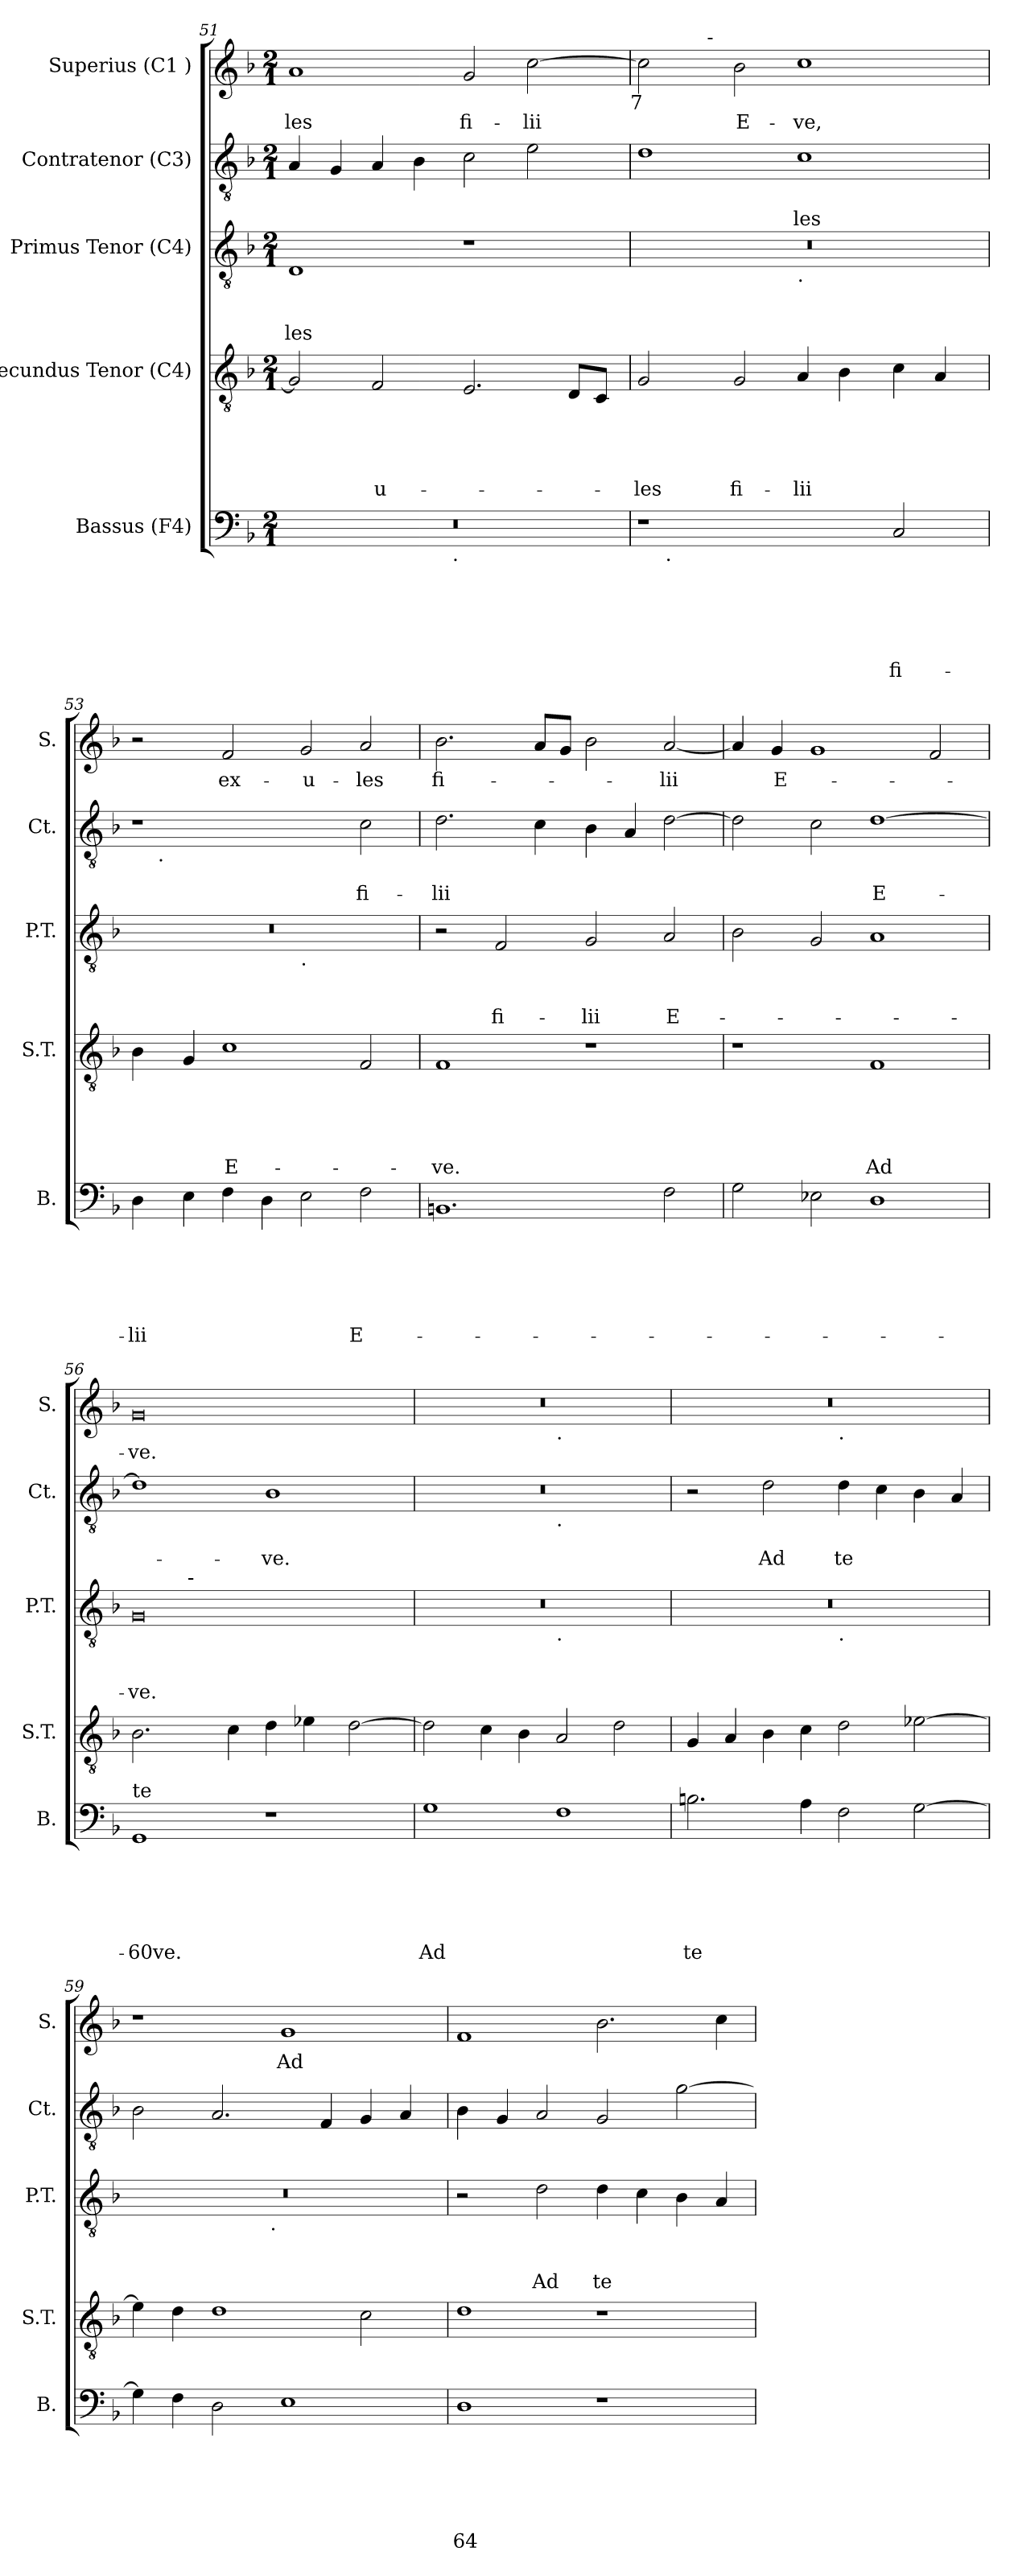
**kern	**text	**text	**text	**text	**text	**text	**kern	**text	**text	**text	**text	**text	**kern	**text	**text	**text	**kern	**text	**text	**kern	**text
*part5	*part5	*part5	*part5	*part5	*part5	*part5	*part4	*part4	*part4	*part4	*part4	*part4	*part3	*part3	*part3	*part3	*part2	*part2	*part2	*part1	*part1
*staff5	*staff5	*staff5	*staff5	*staff5	*staff5	*staff5	*staff4	*staff4	*staff4	*staff4	*staff4	*staff4	*staff3	*staff3	*staff3	*staff3	*staff2	*staff2	*staff2	*staff1	*staff1
*I"Bassus (F4)	*	*	*	*	*	*	*I"Secundus Tenor (C4)	*	*	*	*	*	*I"Primus Tenor (C4)	*	*	*	*I"Contratenor (C3)	*	*	*I"Superius (C1 )	*
*I'B.	*	*	*	*	*	*	*I'S.T.	*	*	*	*	*	*I'P.T.	*	*	*	*I'Ct.	*	*	*I'S.	*
*clefF4	*	*	*	*	*	*	*clefGv2	*	*	*	*	*	*clefGv2	*	*	*	*clefGv2	*	*	*clefG2	*
*k[b-]	*	*	*	*	*	*	*k[b-]	*	*	*	*	*	*k[b-]	*	*	*	*k[b-]	*	*	*k[b-]	*
*F:	*	*	*	*	*	*	*F:	*	*	*	*	*	*F:	*	*	*	*F:	*	*	*F:	*
*M2/1	*	*	*	*	*	*	*M2/1	*	*	*	*	*	*M2/1	*	*	*	*M2/1	*	*	*M2/1	*
=51	=51	=51	=51	=51	=51	=51	=51	=51	=51	=51	=51	=51	=51	=51	=51	=51	=51	=51	=51	=51	=51
!	!	!	!	!	!	!	!	!	!	!	!	!	!	!	!	!LO:LY:b	!	!	!	!	!LO:LY:b
*^	*	*	*	*	*	*	*	*	*	*	*	*	*	*	*	*	*	*	*	*	*
0r	2ryy	.	.	.	.	.	.	2G/]	.	.	.	.	.	1D	.	.	-les	4A/	.	.	1a	-les
.	.	.	.	.	.	.	.	.	.	.	.	.	.	.	.	.	.	4G/	.	.	.	.
!	!	!	!	!	!	!	!	!	!	!	!	!	!LO:LY:b	!	!	!	!	!	!	!	!	!
.	4...ryy	.	.	.	.	.	.	2F/	.	.	.	.	-u-	.	.	.	.	4A/	.	.	.	.
.	.	.	.	.	.	.	.	.	.	.	.	.	.	.	.	.	.	4B-\	.	.	.	.
!	!LO:TX:b:t=.	!	!	!	!	!	!	!	!	!	!	!	!	!	!	!	!	!	!	!	!	!
.	1ryy	.	.	.	.	.	.	.	.	.	.	.	.	.	.	.	.	.	.	.	.	.
!	!	!	!	!	!	!	!	!	!	!	!	!	!	!	!	!	!	!	!	!	!	!LO:LY:b
.	.	.	.	.	.	.	.	2.E/	.	.	.	.	.	1r	.	.	.	2c\	.	.	2g/	fi-
!	!	!	!	!	!	!	!	!	!	!	!	!	!	!	!	!	!	!	!	!	!	!LO:LY:b
.	.	.	.	.	.	.	.	.	.	.	.	.	.	.	.	.	.	2e\	.	.	[<2cc\	-lii
.	.	.	.	.	.	.	.	8D/L	.	.	.	.	.	.	.	.	.	.	.	.	.	.
.	.	.	.	.	.	.	.	8C/J	.	.	.	.	.	.	.	.	.	.	.	.	.	.
.	32ryy	.	.	.	.	.	.	.	.	.	.	.	.	.	.	.	.	.	.	.	.	.
!	!	!	!	!	!	!	!	!	!	!	!	!	!	!	!	!	!	!	!	!	!LO:TX:b:t=7	!
!!LO:LB:g=z
=52	=52	=52	=52	=52	=52	=52	=52	=52	=52	=52	=52	=52	=52	=52	=52	=52	=52	=52	=52	=52	=52	=52
!	!	!	!	!	!	!	!	!	!	!	!	!	!LO:LY:b	!	!	!	!	!	!	!	!	!
*	*	*	*	*	*	*	*	*	*	*	*	*	*	*^	*	*	*	*	*	*	*^	*
1r	8ryy	.	.	.	.	.	.	2G/	.	.	.	.	-les	0r	1ryy	.	.	.	1d	.	.	2cc\]	4.ryy	.
!	!LO:TX:b:t=.	!	!	!	!	!	!	!	!	!	!	!	!	!	!	!	!	!	!	!	!	!	!	!
.	1...ryy	.	.	.	.	.	.	.	.	.	.	.	.	.	.	.	.	.	.	.	.	.	.	.
!	!	!	!	!	!	!	!	!	!	!	!	!	!	!	!	!	!	!	!	!	!	!	!LO:TX:a:t=-	!
.	.	.	.	.	.	.	.	.	.	.	.	.	.	.	.	.	.	.	.	.	.	.	1ryy	.
!	!	!	!	!	!	!	!	!	!	!	!	!	!LO:LY:b	!	!	!	!	!	!	!	!	!	!	!LO:LY:b
.	.	.	.	.	.	.	.	2G/	.	.	.	.	fi-	.	.	.	.	.	.	.	.	2b-\	.	E-
!	!	!	!	!	!	!	!	!	!	!	!	!	!	!	!LO:TX:b:t=.	!	!	!	!	!	!	!	!	!
!	!	!	!	!	!	!	!	!	!	!	!	!	!LO:LY:b	!	!	!	!	!	!	!	!LO:LY:b	!	!	!LO:LY:b
2ryy	.	.	.	.	.	.	.	4A/	.	.	.	.	-lii	.	1ryy	.	.	.	1c	.	-les	1cc	.	-ve,
.	.	.	.	.	.	.	.	4B-\	.	.	.	.	.	.	.	.	.	.	.	.	.	.	.	.
.	.	.	.	.	.	.	.	.	.	.	.	.	.	.	.	.	.	.	.	.	.	.	2ryy	.
!	!	!	!	!	!	!	!LO:LY:b	!	!	!	!	!	!	!	!	!	!	!	!	!	!	!	!	!
2C/	.	.	.	.	.	.	fi-	4c\	.	.	.	.	.	.	.	.	.	.	.	.	.	.	.	.
.	.	.	.	.	.	.	.	4A/	.	.	.	.	.	.	.	.	.	.	.	.	.	.	.	.
.	.	.	.	.	.	.	.	.	.	.	.	.	.	.	.	.	.	.	.	.	.	.	8ryy	.
=53	=53	=53	=53	=53	=53	=53	=53	=53	=53	=53	=53	=53	=53	=53	=53	=53	=53	=53	=53	=53	=53	=53	=53	=53
!	!	!	!	!	!	!	!LO:LY:b	!	!	!	!	!	!	!	!	!	!	!	!	!	!	!	!	!
*v	*v	*	*	*	*	*	*	*	*	*	*	*	*	*	*	*	*	*	*^	*	*	*v	*v	*
4D\	.	.	.	.	.	-lii	4B-\	.	.	.	.	.	0r	1ryy	.	.	.	1r	8ryy	.	.	2r	.
!	!	!	!	!	!	!	!	!	!	!	!	!	!	!	!	!	!	!	!LO:TX:b:t=.	!	!	!	!
.	.	.	.	.	.	.	.	.	.	.	.	.	.	.	.	.	.	.	1...ryy	.	.	.	.
4E\	.	.	.	.	.	.	4G/	.	.	.	.	.	.	.	.	.	.	.	.	.	.	.	.
!	!	!	!	!	!	!	!	!	!	!	!	!LO:LY:b	!	!	!	!	!	!	!	!	!	!	!LO:LY:b
4F\	.	.	.	.	.	.	1c	.	.	.	.	E-	.	.	.	.	.	.	.	.	.	2f/	ex-
4D\	.	.	.	.	.	.	.	.	.	.	.	.	.	.	.	.	.	.	.	.	.	.	.
!	!	!	!	!	!	!	!	!	!	!	!	!	!	!LO:TX:b:t=.	!	!	!	!	!	!	!	!	!
!	!	!	!	!	!	!	!	!	!	!	!	!	!	!	!	!	!	!	!	!	!	!	!LO:LY:b
2E\	.	.	.	.	.	.	.	.	.	.	.	.	.	1ryy	.	.	.	2ryy	.	.	.	2g/	-u-
!	!	!	!	!	!	!LO:LY:b	!	!	!	!	!	!	!	!	!	!	!	!	!	!	!LO:LY:b	!	!LO:LY:b
2F\	.	.	.	.	.	E-	2F/	.	.	.	.	.	.	.	.	.	.	2c\	.	.	fi-	2a/	-les
=54	=54	=54	=54	=54	=54	=54	=54	=54	=54	=54	=54	=54	=54	=54	=54	=54	=54	=54	=54	=54	=54	=54	=54
!	!	!	!	!	!	!	!	!	!	!	!	!LO:LY:b	!	!	!	!	!	!	!	!	!LO:LY:b	!	!LO:LY:b
*	*	*	*	*	*	*	*	*	*	*	*	*	*v	*v	*	*	*	*	*	*	*	*	*
*	*	*	*	*	*	*	*	*	*	*	*	*	*	*	*	*	*v	*v	*	*	*	*
1.BB	.	.	.	.	.	.	1F	.	.	.	.	-ve.	2r	.	.	.	2.d\	.	-lii	2.b-\	fi-
!	!	!	!	!	!	!	!	!	!	!	!	!	!	!	!	!LO:LY:b	!	!	!	!	!
.	.	.	.	.	.	.	.	.	.	.	.	.	2F/	.	.	fi-	.	.	.	.	.
.	.	.	.	.	.	.	.	.	.	.	.	.	.	.	.	.	4c\	.	.	8a/L	.
.	.	.	.	.	.	.	.	.	.	.	.	.	.	.	.	.	.	.	.	8g/J	.
!	!	!	!	!	!	!	!	!	!	!	!	!	!	!	!	!LO:LY:b	!	!	!	!	!
.	.	.	.	.	.	.	1r	.	.	.	.	.	2G/	.	.	-lii	4B-\	.	.	2b-\	.
.	.	.	.	.	.	.	.	.	.	.	.	.	.	.	.	.	4A/	.	.	.	.
!	!	!	!	!	!	!	!	!	!	!	!	!	!	!	!	!LO:LY:b	!	!	!	!	!LO:LY:b
2F\	.	.	.	.	.	.	.	.	.	.	.	.	2A/	.	.	E-	[>2d\	.	.	[<2a/	-lii
=55	=55	=55	=55	=55	=55	=55	=55	=55	=55	=55	=55	=55	=55	=55	=55	=55	=55	=55	=55	=55	=55
2G\	.	.	.	.	.	.	1r	.	.	.	.	.	2B-\	.	.	.	2d\]	.	.	4a/]	.
!	!	!	!	!	!	!	!	!	!	!	!	!	!	!	!	!	!	!	!	!	!LO:LY:b
.	.	.	.	.	.	.	.	.	.	.	.	.	.	.	.	.	.	.	.	4g/	E-
2E-\	.	.	.	.	.	.	.	.	.	.	.	.	2G/	.	.	.	2c\	.	.	1g	.
!	!	!	!	!	!	!	!	!	!	!	!	!LO:LY:b	!	!	!	!	!	!	!LO:LY:b	!	!
1D	.	.	.	.	.	.	1F	.	.	.	.	Ad	1A	.	.	.	[>1d	.	E-	.	.
.	.	.	.	.	.	.	.	.	.	.	.	.	.	.	.	.	.	.	.	2f/	.
!!LO:PB:g=z
=56	=56	=56	=56	=56	=56	=56	=56	=56	=56	=56	=56	=56	=56	=56	=56	=56	=56	=56	=56	=56	=56
!LO:TX:a:t=te	!	!	!	!	!	!	!	!	!	!	!	!	!	!	!	!	!	!	!	!	!
!	!	!	!	!	!	!LO:LY:b:rj	!	!	!	!	!	!	!	!	!	!LO:LY:b	!	!	!	!	!LO:LY:b
*	*	*	*	*	*	*	*	*	*	*	*	*	*^	*	*	*	*	*	*	*	*
1GG	.	.	.	.	.	-60ve.	2.B-\	.	.	.	.	.	0G	4...ryy	.	.	-ve.	1d]	.	.	0g	-ve.
!	!	!	!	!	!	!	!	!	!	!	!	!	!	!LO:TX:a:t=-	!	!	!	!	!	!	!	!
.	.	.	.	.	.	.	.	.	.	.	.	.	.	1ryy	.	.	.	.	.	.	.	.
.	.	.	.	.	.	.	4c\	.	.	.	.	.	.	.	.	.	.	.	.	.	.	.
!	!	!	!	!	!	!	!	!	!	!	!	!	!	!	!	!	!	!	!	!LO:LY:b	!	!
1r	.	.	.	.	.	.	4d\	.	.	.	.	.	.	.	.	.	.	1B-	.	-ve.	.	.
.	.	.	.	.	.	.	4e-\	.	.	.	.	.	.	.	.	.	.	.	.	.	.	.
.	.	.	.	.	.	.	.	.	.	.	.	.	.	2ryy	.	.	.	.	.	.	.	.
.	.	.	.	.	.	.	[>2d\	.	.	.	.	.	.	.	.	.	.	.	.	.	.	.
.	.	.	.	.	.	.	.	.	.	.	.	.	.	32ryy	.	.	.	.	.	.	.	.
=57	=57	=57	=57	=57	=57	=57	=57	=57	=57	=57	=57	=57	=57	=57	=57	=57	=57	=57	=57	=57	=57	=57
!	!	!	!	!	!	!LO:LY:b	!	!	!	!	!	!	!	!	!	!	!	!	!	!	!	!
*	*	*	*	*	*	*	*	*	*	*	*	*	*	*	*	*	*	*^	*	*	*^	*
1G	.	.	.	.	.	Ad	2d\]	.	.	.	.	.	0r	1ryy	.	.	.	0r	1ryy	.	.	0r	1ryy	.
.	.	.	.	.	.	.	4c\	.	.	.	.	.	.	.	.	.	.	.	.	.	.	.	.	.
.	.	.	.	.	.	.	4B-\	.	.	.	.	.	.	.	.	.	.	.	.	.	.	.	.	.
!	!	!	!	!	!	!	!	!	!	!	!	!	!	!	!	!	!	!	!	!	!	!	!LO:TX:b:t=.	!
!	!	!	!	!	!	!	!	!	!	!	!	!	!	!	!	!	!	!	!LO:TX:b:t=.	!	!	!	!	!
!	!	!	!	!	!	!	!	!	!	!	!	!	!	!LO:TX:b:t=.	!	!	!	!	!	!	!	!	!	!
1F	.	.	.	.	.	.	2A/	.	.	.	.	.	.	1ryy	.	.	.	.	1ryy	.	.	.	1ryy	.
.	.	.	.	.	.	.	2d\	.	.	.	.	.	.	.	.	.	.	.	.	.	.	.	.	.
=58	=58	=58	=58	=58	=58	=58	=58	=58	=58	=58	=58	=58	=58	=58	=58	=58	=58	=58	=58	=58	=58	=58	=58	=58
!	!	!	!	!	!	!LO:LY:b	!	!	!	!	!	!	!	!	!	!	!	!	!	!	!	!	!	!
*	*	*	*	*	*	*	*	*	*	*	*	*	*	*	*	*	*	*v	*v	*	*	*	*	*
2.B\	.	.	.	.	.	te	4G/	.	.	.	.	.	0r	1ryy	.	.	.	2r	.	.	0r	1ryy	.
.	.	.	.	.	.	.	4A/	.	.	.	.	.	.	.	.	.	.	.	.	.	.	.	.
!	!	!	!	!	!	!	!	!	!	!	!	!	!	!	!	!	!	!	!	!LO:LY:b	!	!	!
.	.	.	.	.	.	.	4B-\	.	.	.	.	.	.	.	.	.	.	2d\	.	Ad	.	.	.
4A\	.	.	.	.	.	.	4c\	.	.	.	.	.	.	.	.	.	.	.	.	.	.	.	.
!	!	!	!	!	!	!	!	!	!	!	!	!	!	!	!	!	!	!	!	!	!	!LO:TX:b:t=.	!
!	!	!	!	!	!	!	!	!	!	!	!	!	!	!LO:TX:b:t=.	!	!	!	!	!	!	!	!	!
!	!	!	!	!	!	!	!	!	!	!	!	!	!	!	!	!	!	!	!	!LO:LY:b	!	!	!
2F\	.	.	.	.	.	.	2d\	.	.	.	.	.	.	1ryy	.	.	.	4d\	.	te	.	1ryy	.
.	.	.	.	.	.	.	.	.	.	.	.	.	.	.	.	.	.	4c\	.	.	.	.	.
[>2G\	.	.	.	.	.	.	[>2e-\	.	.	.	.	.	.	.	.	.	.	4B-\	.	.	.	.	.
.	.	.	.	.	.	.	.	.	.	.	.	.	.	.	.	.	.	4A/	.	.	.	.	.
*	*	*	*	*	*	*	*	*	*	*	*	*	*	*	*	*	*	*	*	*	*v	*v	*
=59	=59	=59	=59	=59	=59	=59	=59	=59	=59	=59	=59	=59	=59	=59	=59	=59	=59	=59	=59	=59	=59	=59
4G\]	.	.	.	.	.	.	4e-\]	.	.	.	.	.	0r	2ryy	.	.	.	2B-\	.	.	1r	.
4F\	.	.	.	.	.	.	4d\	.	.	.	.	.	.	.	.	.	.	.	.	.	.	.
2D\	.	.	.	.	.	.	1d	.	.	.	.	.	.	4...ryy	.	.	.	2.A/	.	.	.	.
!	!	!	!	!	!	!	!	!	!	!	!	!	!	!LO:TX:b:t=.	!	!	!	!	!	!	!	!
.	.	.	.	.	.	.	.	.	.	.	.	.	.	1ryy	.	.	.	.	.	.	.	.
!	!	!	!	!	!	!	!	!	!	!	!	!	!	!	!	!	!	!	!	!	!	!LO:LY:b
1E	.	.	.	.	.	.	.	.	.	.	.	.	.	.	.	.	.	.	.	.	1g	Ad
.	.	.	.	.	.	.	.	.	.	.	.	.	.	.	.	.	.	4F/	.	.	.	.
.	.	.	.	.	.	.	2c\	.	.	.	.	.	.	.	.	.	.	4G/	.	.	.	.
.	.	.	.	.	.	.	.	.	.	.	.	.	.	.	.	.	.	4A/	.	.	.	.
.	.	.	.	.	.	.	.	.	.	.	.	.	.	32ryy	.	.	.	.	.	.	.	.
!!LO:LB:g=z
=60	=60	=60	=60	=60	=60	=60	=60	=60	=60	=60	=60	=60	=60	=60	=60	=60	=60	=60	=60	=60	=60	=60
!	!	!	!	!	!	!LO:LY:b:rj	!	!	!	!	!	!	!	!	!	!	!	!	!	!	!	!
*	*	*	*	*	*	*	*	*	*	*	*	*	*v	*v	*	*	*	*	*	*	*	*
1D	.	.	.	.	.	64	1d	.	.	.	.	.	2r	.	.	.	4B-\	.	.	1f	.
.	.	.	.	.	.	.	.	.	.	.	.	.	.	.	.	.	4G/	.	.	.	.
!	!	!	!	!	!	!	!	!	!	!	!	!	!	!	!	!LO:LY:b	!	!	!	!	!
.	.	.	.	.	.	.	.	.	.	.	.	.	2d\	.	.	Ad	2A/	.	.	.	.
!	!	!	!	!	!	!	!	!	!	!	!	!	!	!	!	!LO:LY:b	!	!	!	!	!
1r	.	.	.	.	.	.	1r	.	.	.	.	.	4d\	.	.	te	2G/	.	.	2.b-\	.
.	.	.	.	.	.	.	.	.	.	.	.	.	4c\	.	.	.	.	.	.	.	.
.	.	.	.	.	.	.	.	.	.	.	.	.	4B-\	.	.	.	[>2g\	.	.	.	.
.	.	.	.	.	.	.	.	.	.	.	.	.	4A/	.	.	.	.	.	.	4cc\	.
=	=	=	=	=	=	=	=	=	=	=	=	=	=	=	=	=	=	=	=	=	=
*-	*-	*-	*-	*-	*-	*-	*-	*-	*-	*-	*-	*-	*-	*-	*-	*-	*-	*-	*-	*-	*-
